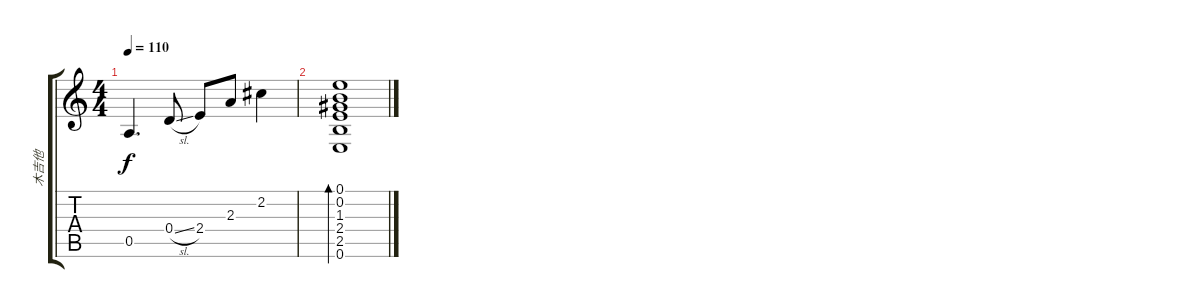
\track ("木吉他" "木吉他") {instrument acousticguitarsteel}
\staff {score tabs}
\tuning (E4 B3 G3 D3 A2 E2) {hide}
\ts (4 4)
\tempo 110
\clef g2
\ks c
0.5.4{d dy f} 0.4{sl}.8 2.4.8 2.3.8 2.2.4 |
(0.1 0.2 1.3 2.4 2.5 0.6).1{bd 120}
